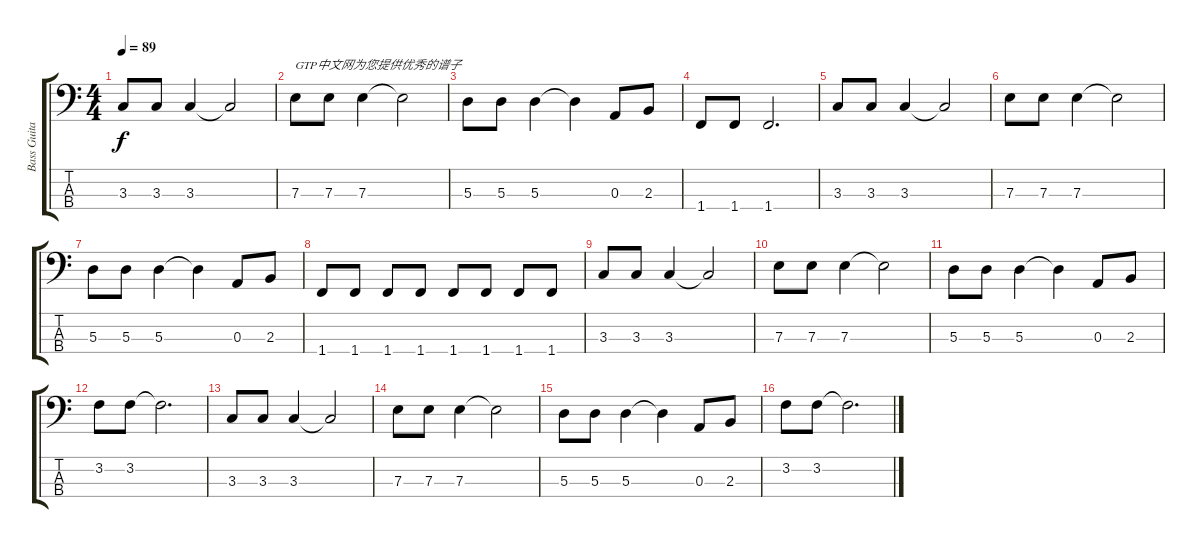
\track ("Bass Guitar" "Bass Guita") {instrument electricbassfinger}
\staff {score tabs}
\tuning (G2 D2 A1 E1) {hide}
\ts (4 4)
\tempo 89
\clef f4
\ks c
3.3.8{dy f instrument electricbassfinger} 3.3.8 3.3.4 3.3{t}.2 |
7.3.8{txt "GTP中文网为您提供优秀的谱子"} 7.3.8 7.3.4 7.3{t}.2 |
5.3.8 5.3.8 5.3.4 5.3{t}.4 0.3.8 2.3.8 |
1.4.8 1.4.8 1.4.2{d} |
3.3.8 3.3.8 3.3.4 3.3{t}.2 |
7.3.8 7.3.8 7.3.4 7.3{t}.2 |
5.3.8 5.3.8 5.3.4 5.3{t}.4 0.3.8 2.3.8 |
1.4.8 1.4.8 1.4.8 1.4.8 1.4.8 1.4.8 1.4.8 1.4.8 |
3.3.8 3.3.8 3.3.4 3.3{t}.2 |
7.3.8 7.3.8 7.3.4 7.3{t}.2 |
5.3.8 5.3.8 5.3.4 5.3{t}.4 0.3.8 2.3.8 |
3.2.8 3.2.8 3.2{t}.2{d} |
3.3.8 3.3.8 3.3.4 3.3{t}.2 |
7.3.8 7.3.8 7.3.4 7.3{t}.2 |
5.3.8 5.3.8 5.3.4 5.3{t}.4 0.3.8 2.3.8 |
3.2.8 3.2.8 3.2{t}.2{d}
